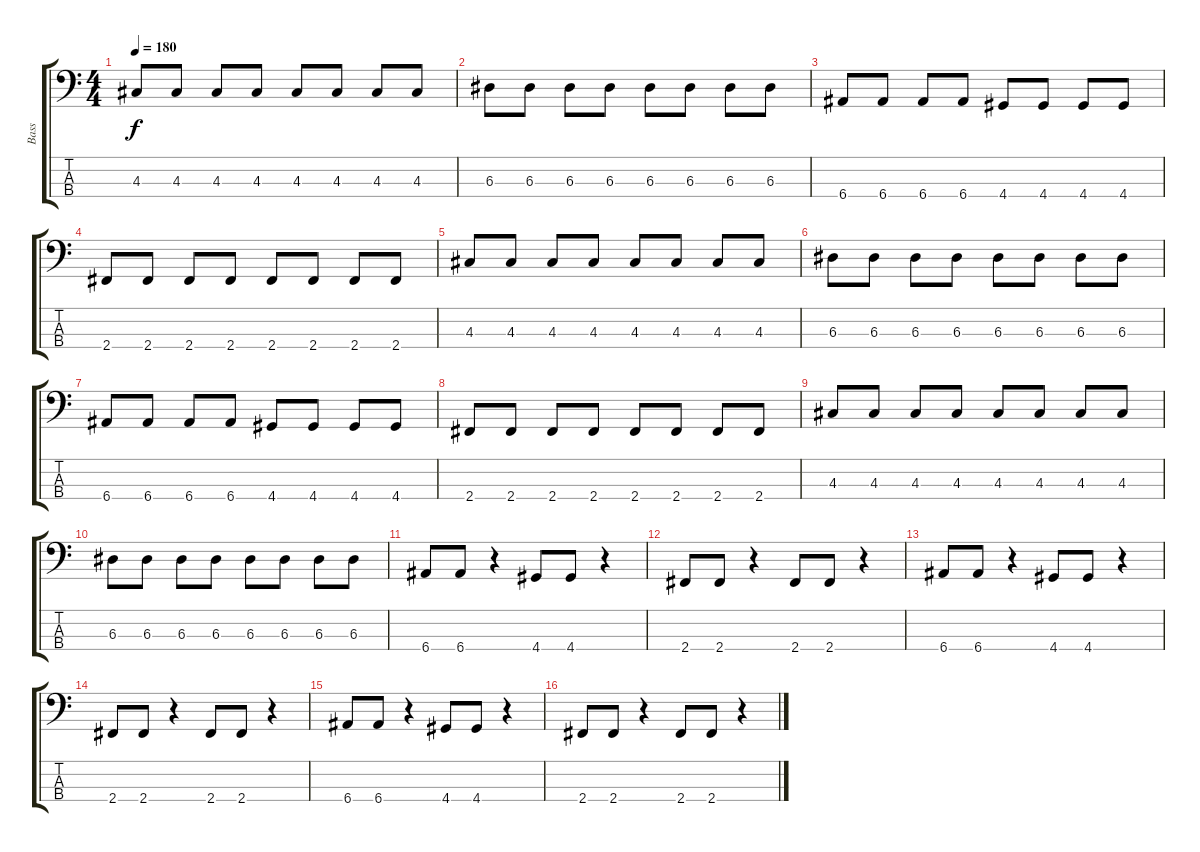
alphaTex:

\track ("Bass" "Bass") {instrument electricbasspick}
\staff {score tabs}
\tuning (G2 D2 A1 E1) {hide}
\ts (4 4)
\tempo 180
\clef f4
\ks c
4.3.8{dy f} 4.3.8 4.3.8 4.3.8 4.3.8 4.3.8 4.3.8 4.3.8 |
6.3.8 6.3.8 6.3.8 6.3.8 6.3.8 6.3.8 6.3.8 6.3.8 |
6.4.8 6.4.8 6.4.8 6.4.8 4.4.8 4.4.8 4.4.8 4.4.8 |
2.4.8 2.4.8 2.4.8 2.4.8 2.4.8 2.4.8 2.4.8 2.4.8 |
4.3.8 4.3.8 4.3.8 4.3.8 4.3.8 4.3.8 4.3.8 4.3.8 |
6.3.8 6.3.8 6.3.8 6.3.8 6.3.8 6.3.8 6.3.8 6.3.8 |
6.4.8 6.4.8 6.4.8 6.4.8 4.4.8 4.4.8 4.4.8 4.4.8 |
2.4.8 2.4.8 2.4.8 2.4.8 2.4.8 2.4.8 2.4.8 2.4.8 |
4.3.8 4.3.8 4.3.8 4.3.8 4.3.8 4.3.8 4.3.8 4.3.8 |
6.3.8 6.3.8 6.3.8 6.3.8 6.3.8 6.3.8 6.3.8 6.3.8 |
6.4.8 6.4.8 r.4 4.4.8 4.4.8 r.4 |
2.4.8 2.4.8 r.4 2.4.8 2.4.8 r.4 |
6.4.8 6.4.8 r.4 4.4.8 4.4.8 r.4 |
2.4.8 2.4.8 r.4 2.4.8 2.4.8 r.4 |
6.4.8 6.4.8 r.4 4.4.8 4.4.8 r.4 |
2.4.8 2.4.8 r.4 2.4.8 2.4.8 r.4
